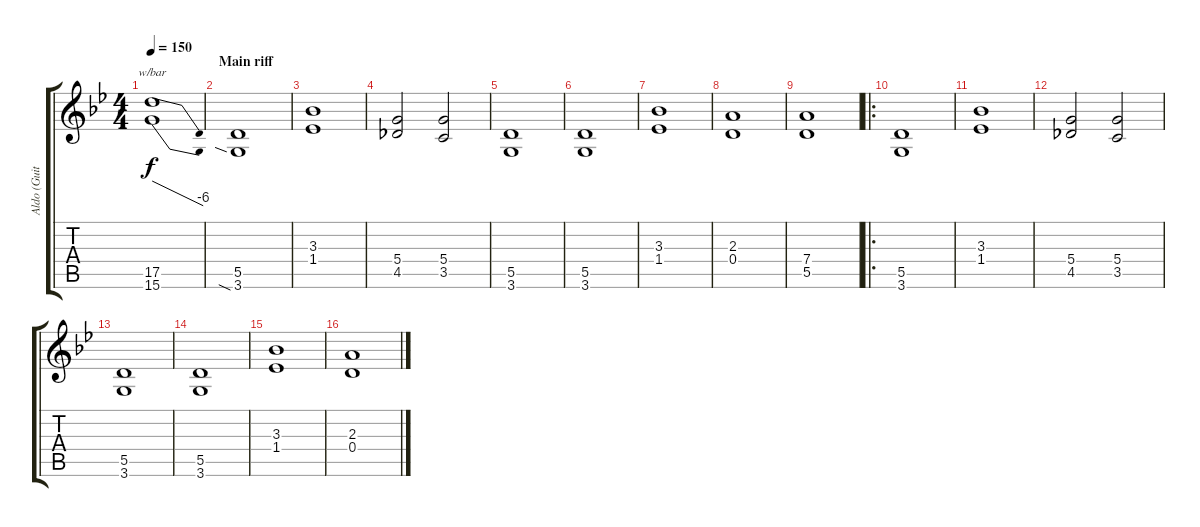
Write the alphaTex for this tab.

\track ("Aldo (Guitar II)" "Aldo (Guit") {instrument distortionguitar}
\staff {score tabs}
\tuning (E4 B3 G3 D3 A2 E2) {hide}
\ts (4 4)
\tempo 150
\clef g2
\ks gminor
(17.5 15.6).1{tbe (dive default 0 0 60 -24) dy f instrument distortionguitar} |
\section ("" "Main riff")
(5.5 3.6{sia}).1 |
(3.3 1.4).1 |
(5.4 4.5).2 (5.4 3.5).2 |
(5.5 3.6).1 |
(5.5 3.6).1 |
(3.3 1.4).1 |
(2.3 0.4).1 |
(7.4 5.5).1 |
\ro
(5.5 3.6).1 |
(3.3 1.4).1 |
(5.4 4.5).2 (5.4 3.5).2 |
(5.5 3.6).1 |
(5.5 3.6).1 |
(3.3 1.4).1 |
(2.3 0.4).1
